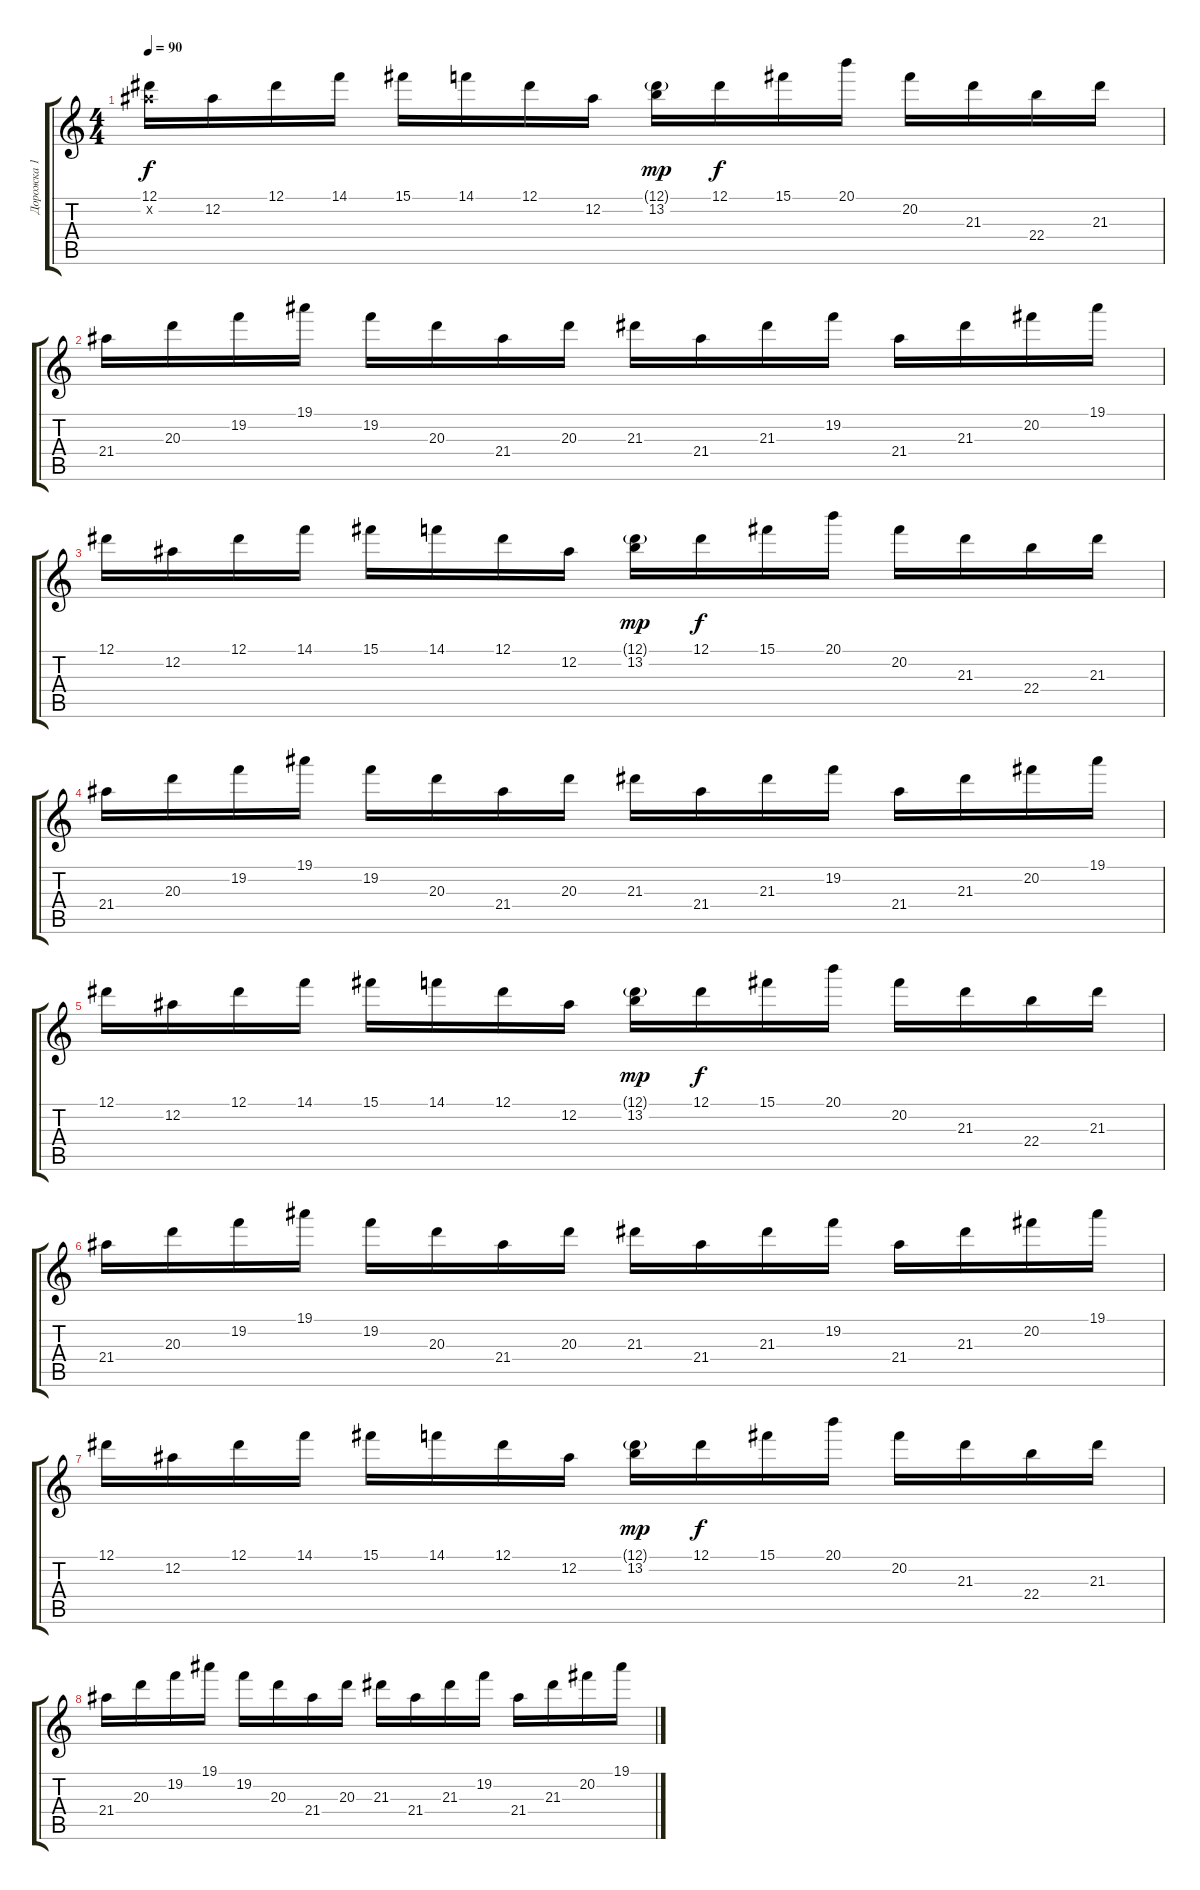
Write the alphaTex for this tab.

\track ("Дорожка 1" "Дорожка 1") {instrument distortionguitar}
\staff {score tabs}
\tuning (Eb4 Bb3 Gb3 Db3 Ab2 Eb2) {hide}
\ts (4 4)
\tempo 90
\clef g2
\ks c
(12.1 12.2{x}).16{dy f} 12.2.16 12.1.16 14.1.16 15.1.16 14.1.16 12.1.16 12.2.16 (12.1{g} 13.2).16{dy mp} 12.1.16{dy f} 15.1.16 20.1.16 20.2.16 21.3.16 22.4.16 21.3.16 |
21.4.16 20.3.16 19.2.16 19.1.16 19.2.16 20.3.16 21.4.16 20.3.16 21.3.16 21.4.16 21.3.16 19.2.16 21.4.16 21.3.16 20.2.16 19.1.16 |
12.1.16 12.2.16 12.1.16 14.1.16 15.1.16 14.1.16 12.1.16 12.2.16 (12.1{g} 13.2).16{dy mp} 12.1.16{dy f} 15.1.16 20.1.16 20.2.16 21.3.16 22.4.16 21.3.16 |
21.4.16 20.3.16 19.2.16 19.1.16 19.2.16 20.3.16 21.4.16 20.3.16 21.3.16 21.4.16 21.3.16 19.2.16 21.4.16 21.3.16 20.2.16 19.1.16 |
12.1.16 12.2.16 12.1.16 14.1.16 15.1.16 14.1.16 12.1.16 12.2.16 (12.1{g} 13.2).16{dy mp} 12.1.16{dy f} 15.1.16 20.1.16 20.2.16 21.3.16 22.4.16 21.3.16 |
21.4.16 20.3.16 19.2.16 19.1.16 19.2.16 20.3.16 21.4.16 20.3.16 21.3.16 21.4.16 21.3.16 19.2.16 21.4.16 21.3.16 20.2.16 19.1.16 |
12.1.16 12.2.16 12.1.16 14.1.16 15.1.16 14.1.16 12.1.16 12.2.16 (12.1{g} 13.2).16{dy mp} 12.1.16{dy f} 15.1.16 20.1.16 20.2.16 21.3.16 22.4.16 21.3.16 |
21.4.16 20.3.16 19.2.16 19.1.16 19.2.16 20.3.16 21.4.16 20.3.16 21.3.16 21.4.16 21.3.16 19.2.16 21.4.16 21.3.16 20.2.16 19.1.16
